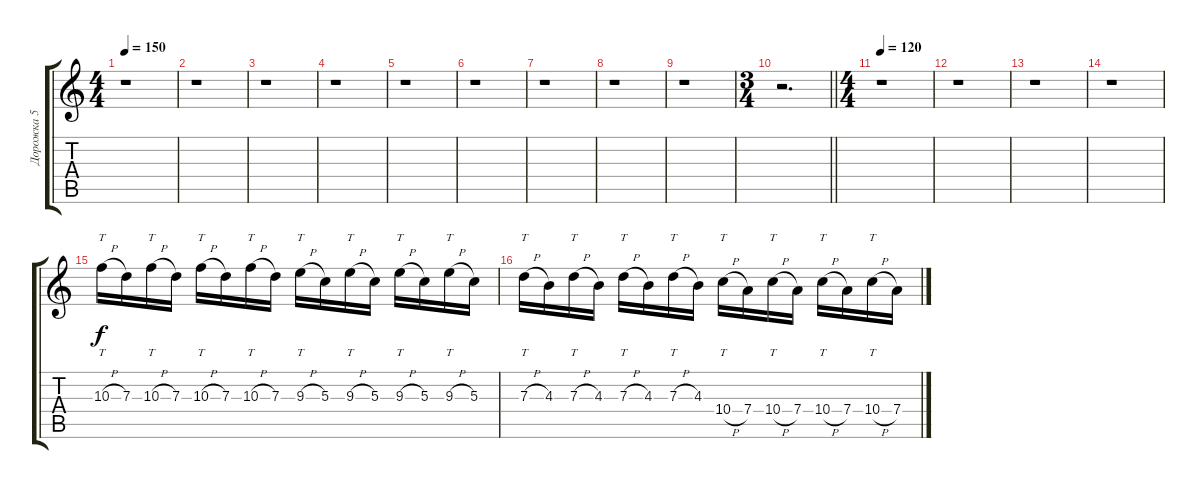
\track ("Дорожка 5" "Дорожка 5") {instrument overdrivenguitar}
\staff {score tabs}
\tuning (E4 B3 G3 D3 A2 E2) {hide}
\ts (4 4)
\tempo 150
\clef g2
\ks c
r.1{dy f} |
r.1 |
r.1 |
r.1 |
r.1 |
r.1 |
r.1 |
r.1 |
r.1 |
\ts (3 4)
\barLineRight lightlight
r.2{d} |
\ts (4 4)
\tempo 120
r.1 |
r.1 |
r.1 |
r.1 |
10.3{h}.16{tt} 7.3.16 10.3{h}.16{tt} 7.3.16 10.3{h}.16{tt} 7.3.16 10.3{h}.16{tt} 7.3.16 9.3{h}.16{tt} 5.3.16 9.3{h}.16{tt} 5.3.16 9.3{h}.16{tt} 5.3.16 9.3{h}.16{tt} 5.3.16 |
7.3{h}.16{tt} 4.3.16 7.3{h}.16{tt} 4.3.16 7.3{h}.16{tt} 4.3.16 7.3{h}.16{tt} 4.3.16 10.4{h}.16{tt} 7.4.16 10.4{h}.16{tt} 7.4.16 10.4{h}.16{tt} 7.4.16 10.4{h}.16{tt} 7.4.16
